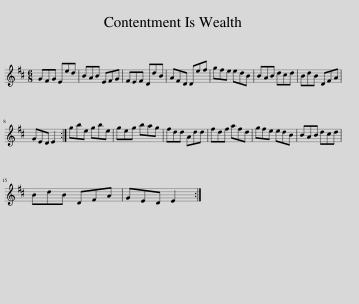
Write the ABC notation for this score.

X:1
L:1/8
M:6/8
I:linebreak $
K:D
V:1 treble
V:1
 GFG Eed | BAB EFG | FEF DdB | AFD Def | gfe edB | %5
 BAB dcd | BdB DFA |$ GED E2 :| gbe gbe | geg bag | %10
 fdd Add | fdf afd | gfe edB | BAB dcd |$ BdB DFA | %15
 GED E2 :| %16
